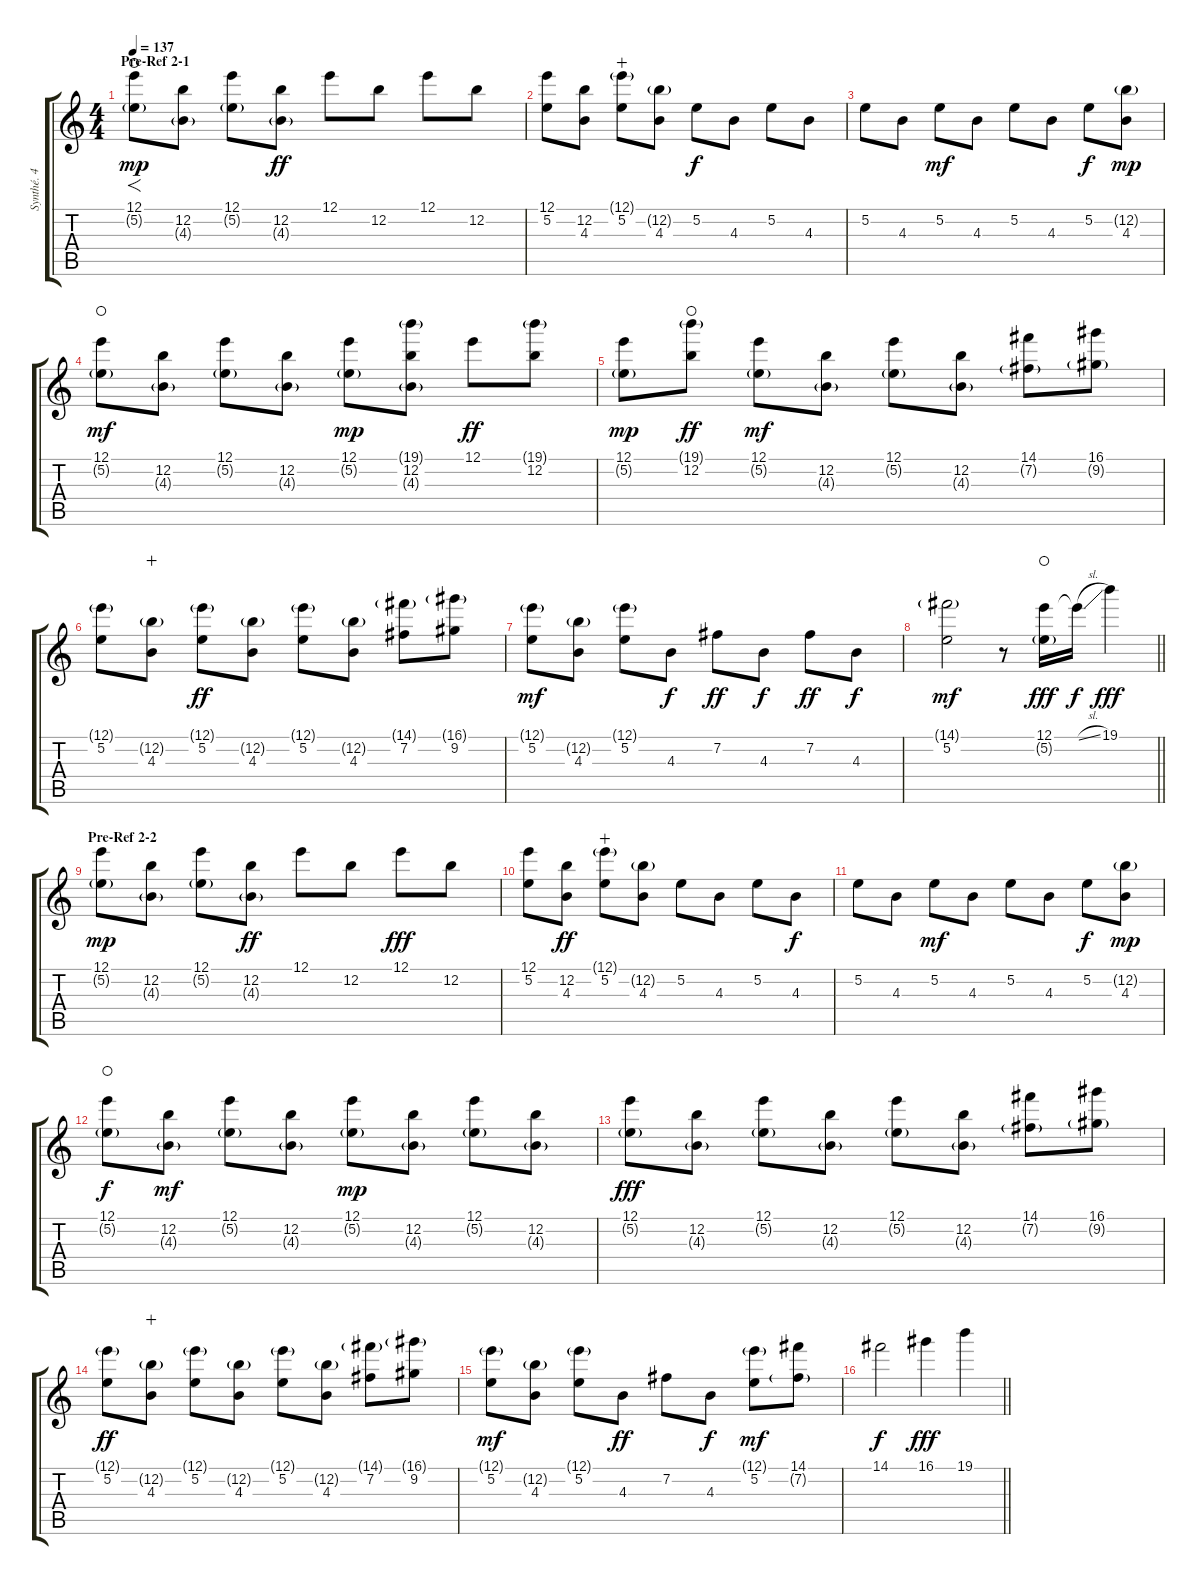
\track ("Synthé. 4" "Synthé. 4") {instrument recorder}
\staff {score tabs}
\tuning (E5 B4 G4 D4 A3 E3) {hide}
\ts (4 4)
\section ("" "Pre-Ref 2-1")
\tempo 137
\clef g2
\ks c
(12.1 5.2{g}).8{f dy mp instrument recorder waho} (12.2 4.3{g}).8 (12.1 5.2{g}).8 (12.2 4.3{g}).8{dy ff} 12.1.8{balance 15} 12.2.8 12.1.8 12.2.8 |
(12.1 5.2).8 (12.2 4.3).8 (12.1{g} 5.2).8{wahc} (12.2{g} 4.3).8 5.2.8{dy f} 4.3.8 5.2.8 4.3.8 |
5.2.8 4.3.8 5.2.8{dy mf} 4.3.8 5.2.8{balance 1} 4.3.8 5.2.8{dy f} (12.2{g} 4.3).8{dy mp} |
(12.1 5.2{g}).8{dy mf waho} (12.2 4.3{g}).8 (12.1 5.2{g}).8 (12.2 4.3{g}).8 (12.1 5.2{g}).8{dy mp} (19.1{g} 12.2 4.3{g}).8 12.1.8{dy ff} (19.1{g} 12.2).8 |
(12.1 5.2{g}).8{dy mp} (19.1{g} 12.2).8{dy ff waho} (12.1 5.2{g}).8{dy mf balance 16} (12.2 4.3{g}).8 (12.1 5.2{g}).8 (12.2 4.3{g}).8 (14.1 7.2{g}).8 (16.1 9.2{g}).8 |
(12.1{g} 5.2).8 (12.2{g} 4.3).8{wahc} (12.1{g} 5.2).8{dy ff} (12.2{g} 4.3).8 (12.1{g} 5.2).8 (12.2{g} 4.3).8 (14.1{g} 7.2).8 (16.1{g} 9.2).8 |
(12.1{g} 5.2).8{dy mf} (12.2{g} 4.3).8 (12.1{g} 5.2).8{balance 6} 4.3.8{dy f} 7.2.8{dy ff} 4.3.8{dy f} 7.2.8{dy ff} 4.3.8{dy f} |
\barLineRight lightlight
(14.1{g} 5.2).2{dy mf} r.8{balance 1} (12.1 5.2{g}).16{dy fff waho} 12.1{sl t}.16{dy f} 19.1.4{dy fff} |
\section ("" "Pre-Ref 2-2")
(12.1 5.2{g}).8{dy mp} (12.2 4.3{g}).8 (12.1 5.2{g}).8 (12.2 4.3{g}).8{dy ff} 12.1.8{balance 15} 12.2.8 12.1.8{dy fff} 12.2.8 |
(12.1 5.2).8 (12.2 4.3).8{dy ff} (12.1{g} 5.2).8{wahc} (12.2{g} 4.3).8 5.2.8 4.3.8 5.2.8 4.3.8{dy f} |
5.2.8 4.3.8 5.2.8{dy mf} 4.3.8 5.2.8{balance 1} 4.3.8 5.2.8{dy f} (12.2{g} 4.3).8{dy mp} |
(12.1 5.2{g}).8{dy f waho} (12.2 4.3{g}).8{dy mf} (12.1 5.2{g}).8 (12.2 4.3{g}).8 (12.1 5.2{g}).8{dy mp} (12.2 4.3{g}).8 (12.1 5.2{g}).8 (12.2 4.3{g}).8 |
(12.1 5.2{g}).8{dy fff} (12.2 4.3{g}).8 (12.1 5.2{g}).8{balance 16} (12.2 4.3{g}).8 (12.1 5.2{g}).8 (12.2 4.3{g}).8 (14.1 7.2{g}).8 (16.1 9.2{g}).8 |
(12.1{g} 5.2).8{dy ff} (12.2{g} 4.3).8{wahc} (12.1{g} 5.2).8 (12.2{g} 4.3).8 (12.1{g} 5.2).8 (12.2{g} 4.3).8 (14.1{g} 7.2).8 (16.1{g} 9.2).8 |
(12.1{g} 5.2).8{dy mf} (12.2{g} 4.3).8 (12.1{g} 5.2).8{balance 6} 4.3.8{dy ff} 7.2.8 4.3.8{dy f} (12.1{g} 5.2).8{dy mf} (14.1 7.2{g}).8 |
\barLineRight lightlight
14.1.2{dy f} 16.1.4{dy fff balance 1} 19.1.4
